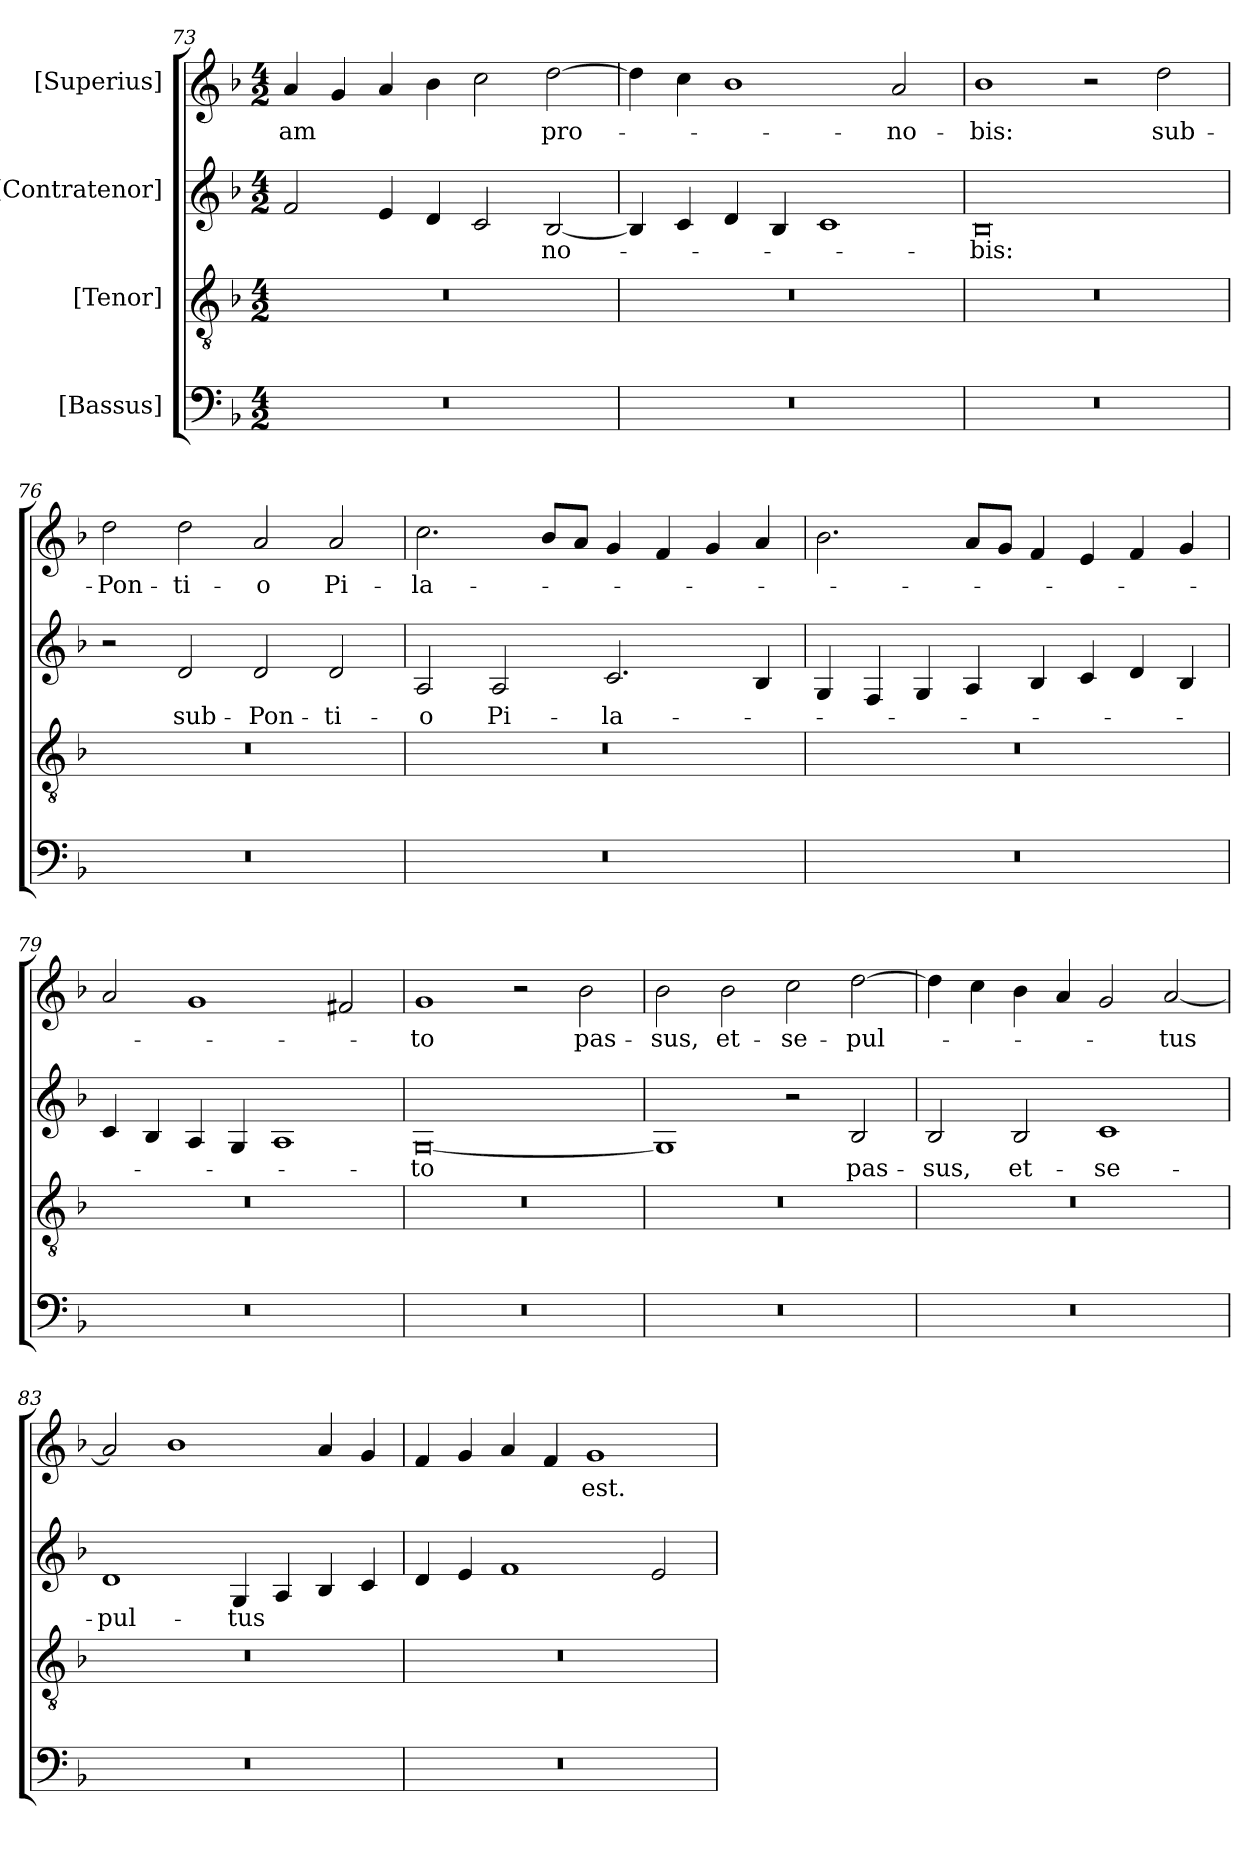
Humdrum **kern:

**kern	**kern	**kern	**text	**kern	**text
*part4	*part3	*part2	*part2	*part1	*part1
*staff4	*staff3	*staff2	*staff2	*staff1	*staff1
*I"[Bassus]	*I"[Tenor]	*I"[Contratenor]	*	*I"[Superius]	*
*clefF4	*clefGv2	*clefG2	*	*clefG2	*
*k[b-]	*k[b-]	*k[b-]	*	*k[b-]	*
*M4/2	*M4/2	*M4/2	*	*M4/2	*
=73	=73	=73	=73	=73	=73
0r	0r	2f/	.	4a/	-am
.	.	.	.	4g/	.
.	.	4e/	.	4a/	.
.	.	4d/	.	4b-\	.
.	.	2c/	.	2cc\	.
.	.	[2B-/	no-	[2dd\	pro-
=74	=74	=74	=74	=74	=74
0r	0r	4B-/]	.	4dd\]	.
.	.	4c/	.	4cc\	.
.	.	4d/	.	1b-\	.
.	.	4B-/	.	.	.
.	.	1c/	.	.	.
.	.	.	.	2a/	no-
=75	=75	=75	=75	=75	=75
0r	0r	0B-/	-bis:	1b-\	-bis:
.	.	.	.	2r	.
.	.	.	.	2dd\	sub-
=76	=76	=76	=76	=76	=76
0r	0r	2r	.	2dd\	Pon-
.	.	2d/	sub-	2dd\	-ti-
.	.	2d/	Pon-	2a/	-o
.	.	2d/	-ti-	2a/	Pi-
=77	=77	=77	=77	=77	=77
0r	0r	2A/	-o	2.cc\	-la-
.	.	2A/	Pi-	.	.
.	.	.	.	8b-/L	.
.	.	.	.	8a/J	.
.	.	2.c/	-la-	4g/	.
.	.	.	.	4f/	.
.	.	.	.	4g/	.
.	.	4B-/	.	4a/	.
=78	=78	=78	=78	=78	=78
0r	0r	4G/	.	2.b-\	.
.	.	4F/	.	.	.
.	.	4G/	.	.	.
.	.	4A/	.	8a/L	.
.	.	.	.	8g/J	.
.	.	4B-/	.	4f/	.
.	.	4c/	.	4e/	.
.	.	4d/	.	4f/	.
.	.	4B-/	.	4g/	.
=79	=79	=79	=79	=79	=79
0r	0r	4c/	.	2a/	.
.	.	4B-/	.	.	.
.	.	4A/	.	1g/	.
.	.	4G/	.	.	.
.	.	1A/	.	.	.
.	.	.	.	2f#X/	.
=80	=80	=80	=80	=80	=80
0r	0r	[0G/	-to	1g/	-to
.	.	.	.	2r	.
.	.	.	.	2b-\	pas-
=81	=81	=81	=81	=81	=81
0r	0r	1G/]	.	2b-\	-sus,
.	.	.	.	2b-\	et-
.	.	2r	.	2cc\	se-
.	.	2B-/	pas-	[2dd\	-pul-
=82	=82	=82	=82	=82	=82
0r	0r	2B-/	-sus,	4dd\]	.
.	.	.	.	4cc\	.
.	.	2B-/	et-	4b-\	.
.	.	.	.	4a/	.
.	.	1c/	se-	2g/	.
.	.	.	.	[2a/	-tus
=83	=83	=83	=83	=83	=83
0r	0r	1d/	-pul-	2a/]	.
.	.	.	.	1b-\	.
.	.	4G/	-tus	.	.
.	.	4A/	.	.	.
.	.	4B-/	.	4a/	.
.	.	4c/	.	4g/	.
=84	=84	=84	=84	=84	=84
0r	0r	4d/	.	4f/	.
.	.	4e/	.	4g/	.
.	.	1f/	.	4a/	.
.	.	.	.	4f/	.
.	.	.	.	1g/	est.-
.	.	2e/	.	.	.
=	=	=	=	=	=
*-	*-	*-	*-	*-	*-
